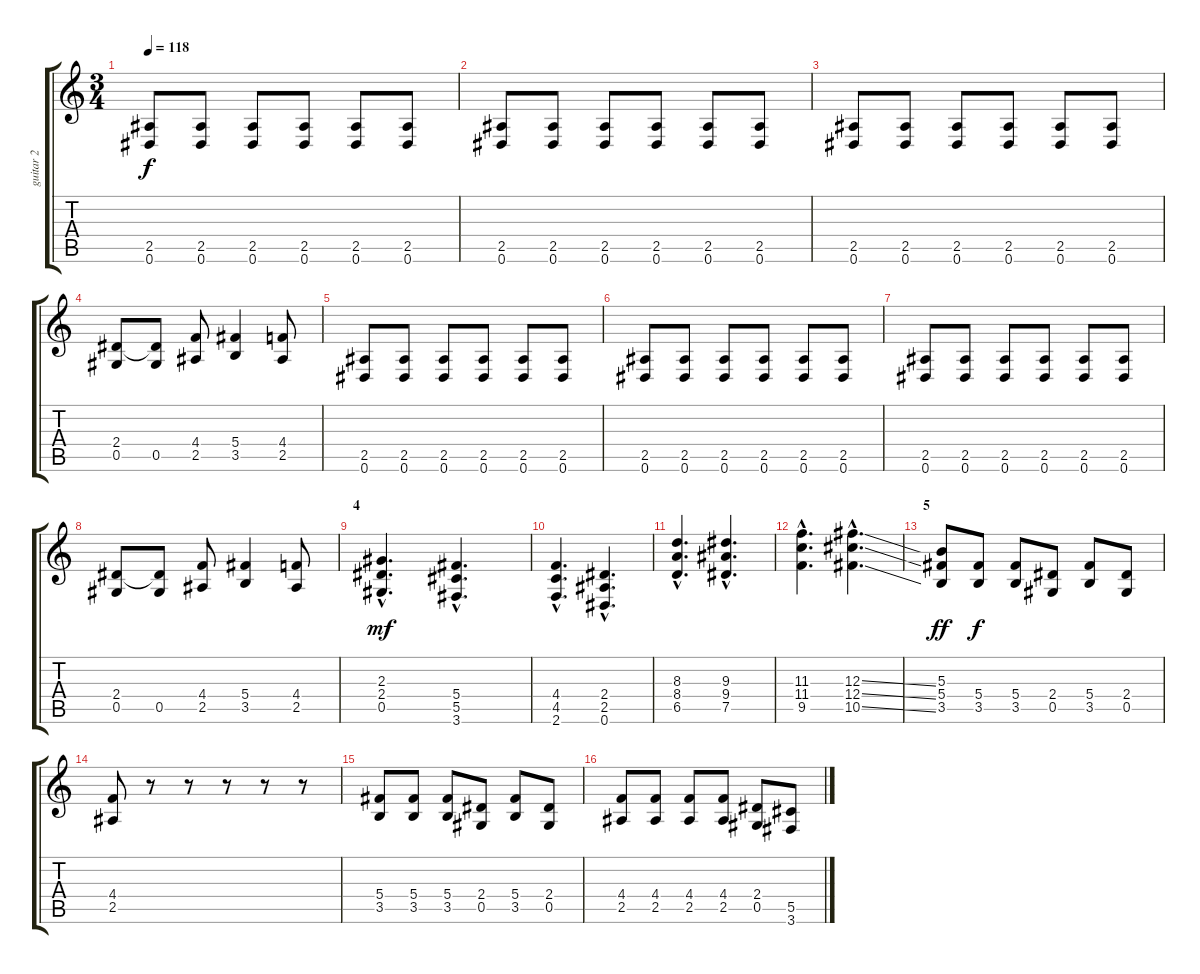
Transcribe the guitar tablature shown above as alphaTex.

\track ("guitar 2" "guitar 2") {instrument overdrivenguitar}
\staff {score tabs}
\tuning (Eb4 Bb3 Gb3 Db3 Ab2 Eb2) {hide}
\ts (3 4)
\section ("" "")
\tempo 118
\clef g2
\ks c
(2.5 0.6).8{dy f} (2.5 0.6).8 (2.5 0.6).8 (2.5 0.6).8 (2.5 0.6).8 (2.5 0.6).8 |
(2.5 0.6).8 (2.5 0.6).8 (2.5 0.6).8 (2.5 0.6).8 (2.5 0.6).8 (2.5 0.6).8 |
(2.5 0.6).8 (2.5 0.6).8 (2.5 0.6).8 (2.5 0.6).8 (2.5 0.6).8 (2.5 0.6).8 |
(2.4 0.5).8 (2.4{t} 0.5).8 (4.4 2.5).8 (5.4 3.5).4 (4.4 2.5).8 |
(2.5 0.6).8 (2.5 0.6).8 (2.5 0.6).8 (2.5 0.6).8 (2.5 0.6).8 (2.5 0.6).8 |
(2.5 0.6).8 (2.5 0.6).8 (2.5 0.6).8 (2.5 0.6).8 (2.5 0.6).8 (2.5 0.6).8 |
(2.5 0.6).8 (2.5 0.6).8 (2.5 0.6).8 (2.5 0.6).8 (2.5 0.6).8 (2.5 0.6).8 |
(2.4 0.5).8 (2.4{t} 0.5).8 (4.4 2.5).8 (5.4 3.5).4 (4.4 2.5).8 |
\section ("" "4")
(2.3{hac} 2.4{hac} 0.5{hac}).4{d dy mf} (5.4{hac} 5.5{hac} 3.6{hac}).4{d} |
(4.4{hac} 4.5{hac} 2.6{hac}).4{d} (2.4{hac} 2.5{hac} 0.6{hac}).4{d} |
(8.3{hac} 8.4{hac} 6.5{hac}).4{d} (9.3{hac} 9.4{hac} 7.5{hac}).4{d} |
(11.3{hac} 11.4{hac} 9.5{hac}).4{d} (12.3{ss hac} 12.4{ss hac} 10.5{ss hac}).4{d} |
\section ("" "5")
(5.3 5.4 3.5).8{dy ff} (5.4 3.5).8{dy f} (5.4 3.5).8 (2.4 0.5).8 (5.4 3.5).8 (2.4 0.5).8 |
(4.4 2.5).8 r.8 r.8 r.8 r.8 r.8 |
(5.4 3.5).8 (5.4 3.5).8 (5.4 3.5).8 (2.4 0.5).8 (5.4 3.5).8 (2.4 0.5).8 |
(4.4 2.5).8 (4.4 2.5).8 (4.4 2.5).8 (4.4 2.5).8 (2.4 0.5).8 (5.5 3.6).8
